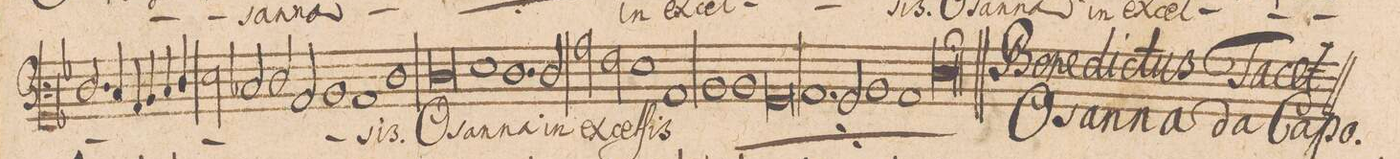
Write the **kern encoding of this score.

**kern	**text
*I"BASSVS.	*
*clefF3	*
*k[b-]	*
*met(C|)	*
*M2/1	*
2.F/	.
4Eny/	.
4C/	.
4D/	.
4E/	.
4F/	.
=65-	=65-
2G\	.
2E-X/	.
2F/	.
2C/	.
=66-	=66-
1D	.
1C	.
=67-	=67-
1F	-sis.
0F	O-
=68-	=68-
1G	-san-
=69-	=69-
1.F	-na
2F/	in
=70-	=70-
2c\	ex-
2A\	.
1G	-cel-
=71-	=71-
1C	-ſis
*	*ij
1D	O-
=72-	=72-
1D	-san-
0BB-	-na
=73-	=73-
1.C	in
=74-	=74-
2BB-/	ex-
1D	-cel-
=75-	=75-
1C	.
1Fl;	-ſis
*	*Xij
=76||	=76||
*>D	*
*M2/1	*
*met(C|)	*
0ryy	.
=77-	=77-
0ryy	.
=78-	=78-
0ryy	.
=79-	=79-
0ryy	.
=80-	=80-
0ryy	.
=81-	=81-
0ryy	.
=82-	=82-
0ryy	.
=83-	=83-
0ryy	.
=84-	=84-
0ryy	.
=85-	=85-
0ryy	.
=86-	=86-
0ryy	.
=87-	=87-
0ryy	.
=88-	=88-
0ryy	.
=89-	=89-
0ryy	.
=90-	=90-
0ryy	.
=91-	=91-
0ryy	.
=92-	=92-
0ryy	.
=93-	=93-
0ryy	.
=94-	=94-
0ryy	.
=95-	=95-
0ryy	.
=96-	=96-
0ryy	.
=97-	=97-
0ryy	.
=98-	=98-
0ryy	.
=99-	=99-
0ryy	.
=100-	=100-
0ryy	.
=101-	=101-
0ryy	.
=102-	=102-
0ryy	.
==	==
*-	*-
